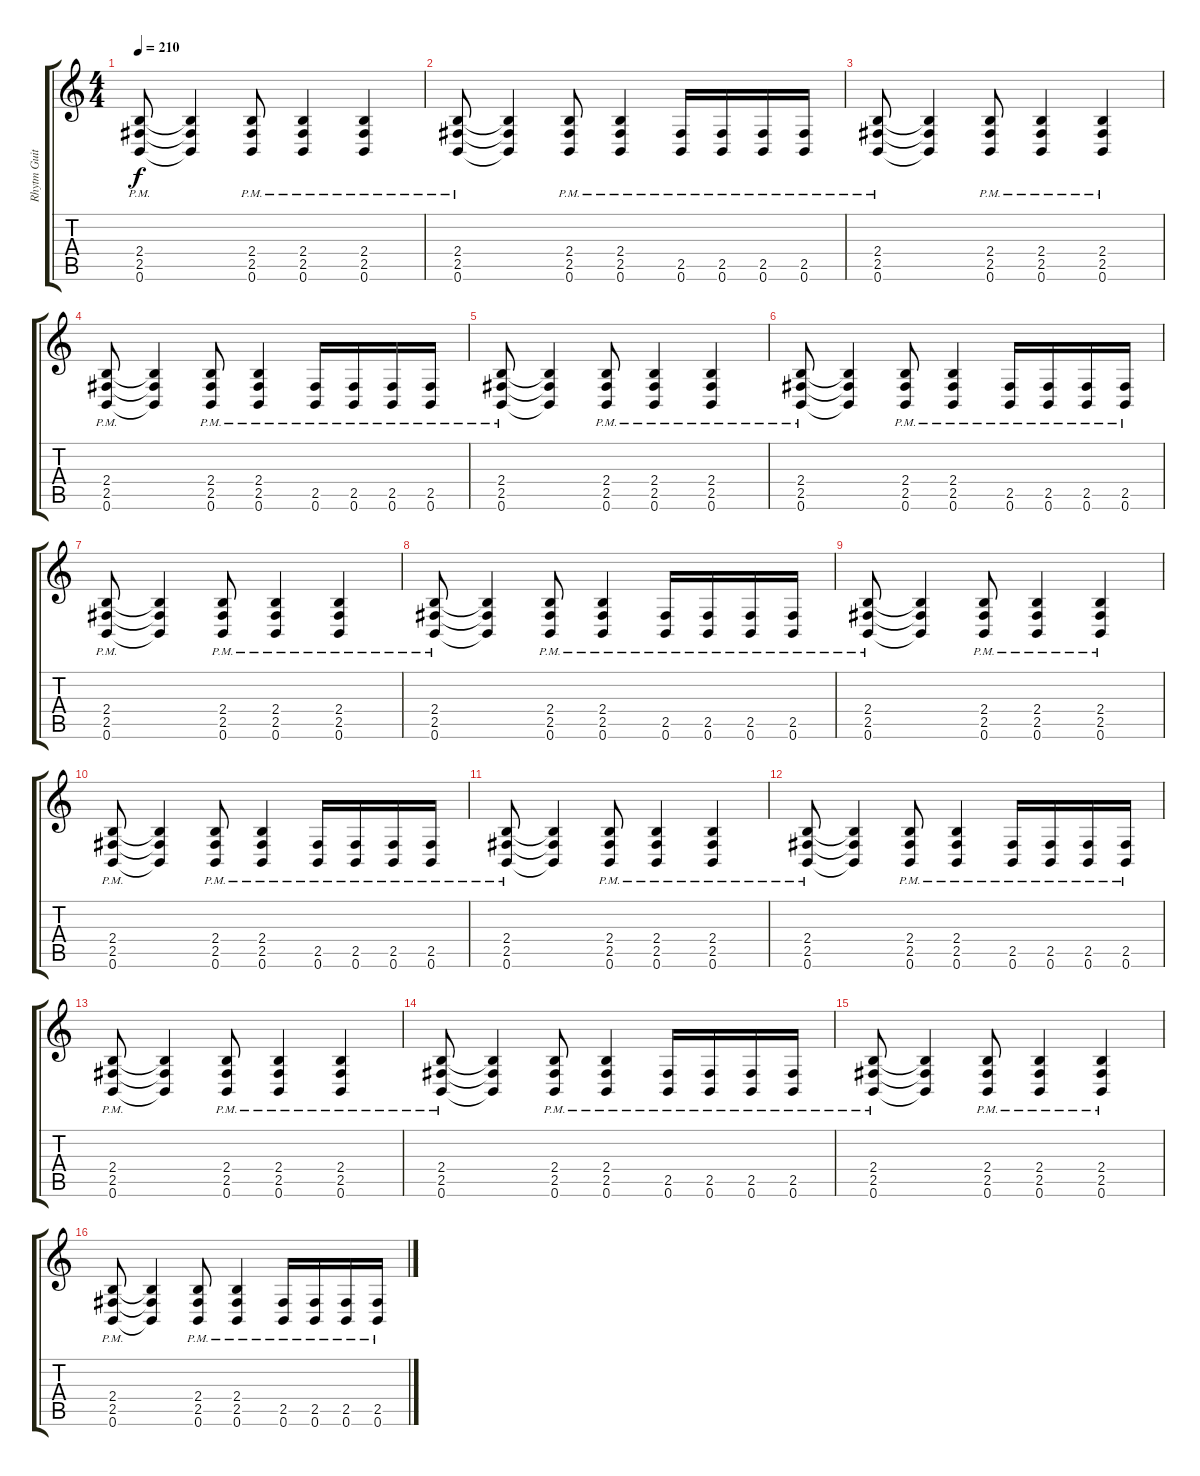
\track ("Rhytm Guitar 2" "Rhytm Guit") {instrument distortionguitar}
\staff {score tabs}
\tuning (B3 Gb3 D3 A2 E2 B1) {hide}
\ts (4 4)
\tempo 210
\clef g2
\ks c
(2.4{pm} 2.5{pm} 0.6{pm}).8{dy f} (2.4{t} 2.5{t} 0.6{t}).4 (2.4{pm} 2.5{pm} 0.6{pm}).8 (2.4{pm} 2.5{pm} 0.6{pm}).4 (2.4{pm} 2.5{pm} 0.6{pm}).4 |
(2.4{pm} 2.5{pm} 0.6{pm}).8 (2.4{t} 2.5{t} 0.6{t}).4 (2.4{pm} 2.5{pm} 0.6{pm}).8 (2.4{pm} 2.5{pm} 0.6{pm}).4 (2.5{pm} 0.6{pm}).16 (2.5{pm} 0.6{pm}).16 (2.5{pm} 0.6{pm}).16 (2.5{pm} 0.6{pm}).16 |
(2.4{pm} 2.5{pm} 0.6{pm}).8 (2.4{t} 2.5{t} 0.6{t}).4 (2.4{pm} 2.5{pm} 0.6{pm}).8 (2.4{pm} 2.5{pm} 0.6{pm}).4 (2.4{pm} 2.5{pm} 0.6{pm}).4 |
(2.4{pm} 2.5{pm} 0.6{pm}).8 (2.4{t} 2.5{t} 0.6{t}).4 (2.4{pm} 2.5{pm} 0.6{pm}).8 (2.4{pm} 2.5{pm} 0.6{pm}).4 (2.5{pm} 0.6{pm}).16 (2.5{pm} 0.6{pm}).16 (2.5{pm} 0.6{pm}).16 (2.5{pm} 0.6{pm}).16 |
(2.4{pm} 2.5{pm} 0.6{pm}).8 (2.4{t} 2.5{t} 0.6{t}).4 (2.4{pm} 2.5{pm} 0.6{pm}).8 (2.4{pm} 2.5{pm} 0.6{pm}).4 (2.4{pm} 2.5{pm} 0.6{pm}).4 |
(2.4{pm} 2.5{pm} 0.6{pm}).8 (2.4{t} 2.5{t} 0.6{t}).4 (2.4{pm} 2.5{pm} 0.6{pm}).8 (2.4{pm} 2.5{pm} 0.6{pm}).4 (2.5{pm} 0.6{pm}).16 (2.5{pm} 0.6{pm}).16 (2.5{pm} 0.6{pm}).16 (2.5{pm} 0.6{pm}).16 |
(2.4{pm} 2.5{pm} 0.6{pm}).8 (2.4{t} 2.5{t} 0.6{t}).4 (2.4{pm} 2.5{pm} 0.6{pm}).8 (2.4{pm} 2.5{pm} 0.6{pm}).4 (2.4{pm} 2.5{pm} 0.6{pm}).4 |
(2.4{pm} 2.5{pm} 0.6{pm}).8 (2.4{t} 2.5{t} 0.6{t}).4 (2.4{pm} 2.5{pm} 0.6{pm}).8 (2.4{pm} 2.5{pm} 0.6{pm}).4 (2.5{pm} 0.6{pm}).16 (2.5{pm} 0.6{pm}).16 (2.5{pm} 0.6{pm}).16 (2.5{pm} 0.6{pm}).16 |
(2.4{pm} 2.5{pm} 0.6{pm}).8 (2.4{t} 2.5{t} 0.6{t}).4 (2.4{pm} 2.5{pm} 0.6{pm}).8 (2.4{pm} 2.5{pm} 0.6{pm}).4 (2.4{pm} 2.5{pm} 0.6{pm}).4 |
(2.4{pm} 2.5{pm} 0.6{pm}).8 (2.4{t} 2.5{t} 0.6{t}).4 (2.4{pm} 2.5{pm} 0.6{pm}).8 (2.4{pm} 2.5{pm} 0.6{pm}).4 (2.5{pm} 0.6{pm}).16 (2.5{pm} 0.6{pm}).16 (2.5{pm} 0.6{pm}).16 (2.5{pm} 0.6{pm}).16 |
(2.4{pm} 2.5{pm} 0.6{pm}).8 (2.4{t} 2.5{t} 0.6{t}).4 (2.4{pm} 2.5{pm} 0.6{pm}).8 (2.4{pm} 2.5{pm} 0.6{pm}).4 (2.4{pm} 2.5{pm} 0.6{pm}).4 |
(2.4{pm} 2.5{pm} 0.6{pm}).8 (2.4{t} 2.5{t} 0.6{t}).4 (2.4{pm} 2.5{pm} 0.6{pm}).8 (2.4{pm} 2.5{pm} 0.6{pm}).4 (2.5{pm} 0.6{pm}).16 (2.5{pm} 0.6{pm}).16 (2.5{pm} 0.6{pm}).16 (2.5{pm} 0.6{pm}).16 |
(2.4{pm} 2.5{pm} 0.6{pm}).8 (2.4{t} 2.5{t} 0.6{t}).4 (2.4{pm} 2.5{pm} 0.6{pm}).8 (2.4{pm} 2.5{pm} 0.6{pm}).4 (2.4{pm} 2.5{pm} 0.6{pm}).4 |
(2.4{pm} 2.5{pm} 0.6{pm}).8 (2.4{t} 2.5{t} 0.6{t}).4 (2.4{pm} 2.5{pm} 0.6{pm}).8 (2.4{pm} 2.5{pm} 0.6{pm}).4 (2.5{pm} 0.6{pm}).16 (2.5{pm} 0.6{pm}).16 (2.5{pm} 0.6{pm}).16 (2.5{pm} 0.6{pm}).16 |
(2.4{pm} 2.5{pm} 0.6{pm}).8 (2.4{t} 2.5{t} 0.6{t}).4 (2.4{pm} 2.5{pm} 0.6{pm}).8 (2.4{pm} 2.5{pm} 0.6{pm}).4 (2.4{pm} 2.5{pm} 0.6{pm}).4 |
(2.4{pm} 2.5{pm} 0.6{pm}).8 (2.4{t} 2.5{t} 0.6{t}).4 (2.4{pm} 2.5{pm} 0.6{pm}).8 (2.4{pm} 2.5{pm} 0.6{pm}).4 (2.5{pm} 0.6{pm}).16 (2.5{pm} 0.6{pm}).16 (2.5{pm} 0.6{pm}).16 (2.5{pm} 0.6{pm}).16
